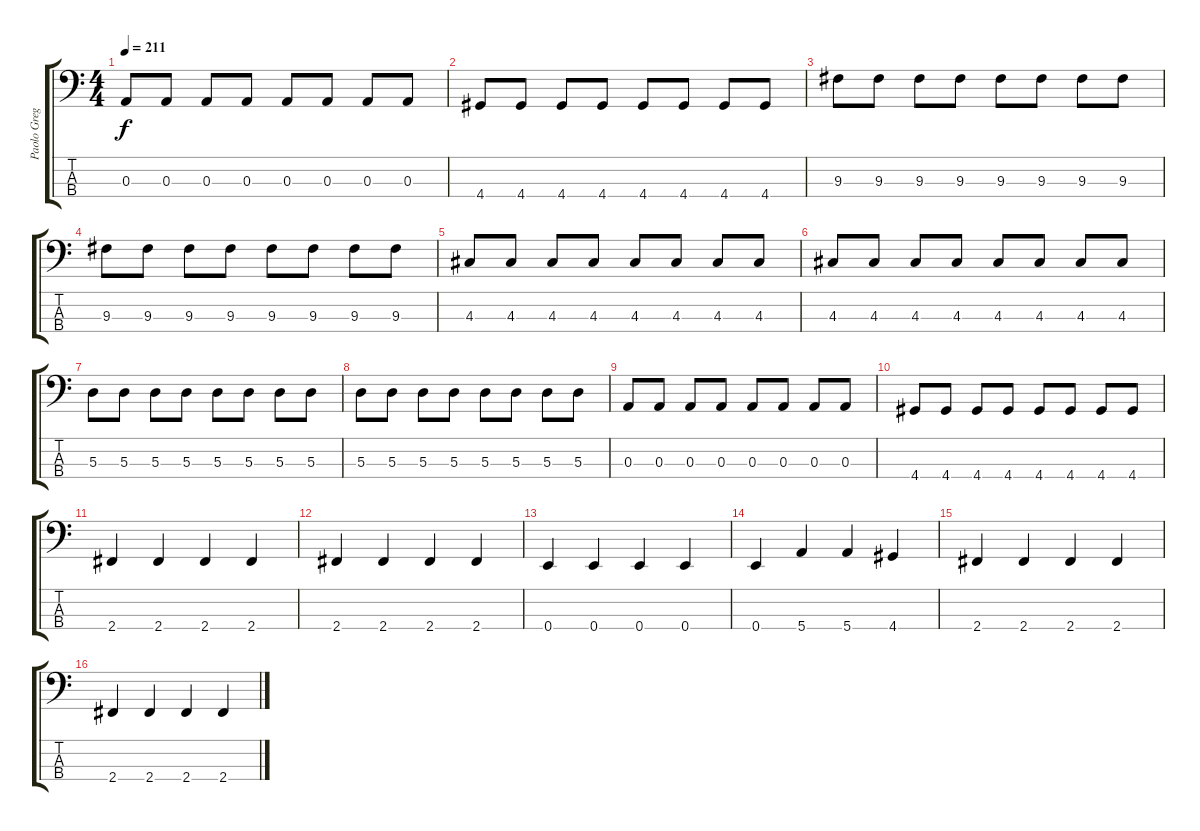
\track ("Paolo Gregoletto" "Paolo Greg") {instrument electricbassfinger}
\staff {score tabs}
\tuning (G2 D2 A1 E1) {hide}
\ts (4 4)
\tempo 211
\clef f4
\ks c
0.3.8{dy f} 0.3.8 0.3.8 0.3.8 0.3.8 0.3.8 0.3.8 0.3.8 |
4.4.8 4.4.8 4.4.8 4.4.8 4.4.8 4.4.8 4.4.8 4.4.8 |
9.3.8 9.3.8 9.3.8 9.3.8 9.3.8 9.3.8 9.3.8 9.3.8 |
9.3.8 9.3.8 9.3.8 9.3.8 9.3.8 9.3.8 9.3.8 9.3.8 |
4.3.8 4.3.8 4.3.8 4.3.8 4.3.8 4.3.8 4.3.8 4.3.8 |
4.3.8 4.3.8 4.3.8 4.3.8 4.3.8 4.3.8 4.3.8 4.3.8 |
5.3.8 5.3.8 5.3.8 5.3.8 5.3.8 5.3.8 5.3.8 5.3.8 |
5.3.8 5.3.8 5.3.8 5.3.8 5.3.8 5.3.8 5.3.8 5.3.8 |
0.3.8 0.3.8 0.3.8 0.3.8 0.3.8 0.3.8 0.3.8 0.3.8 |
4.4.8 4.4.8 4.4.8 4.4.8 4.4.8 4.4.8 4.4.8 4.4.8 |
2.4.4 2.4.4 2.4.4 2.4.4 |
2.4.4 2.4.4 2.4.4 2.4.4 |
0.4.4 0.4.4 0.4.4 0.4.4 |
0.4.4 5.4.4 5.4.4 4.4.4 |
2.4.4 2.4.4 2.4.4 2.4.4 |
2.4.4 2.4.4 2.4.4 2.4.4
